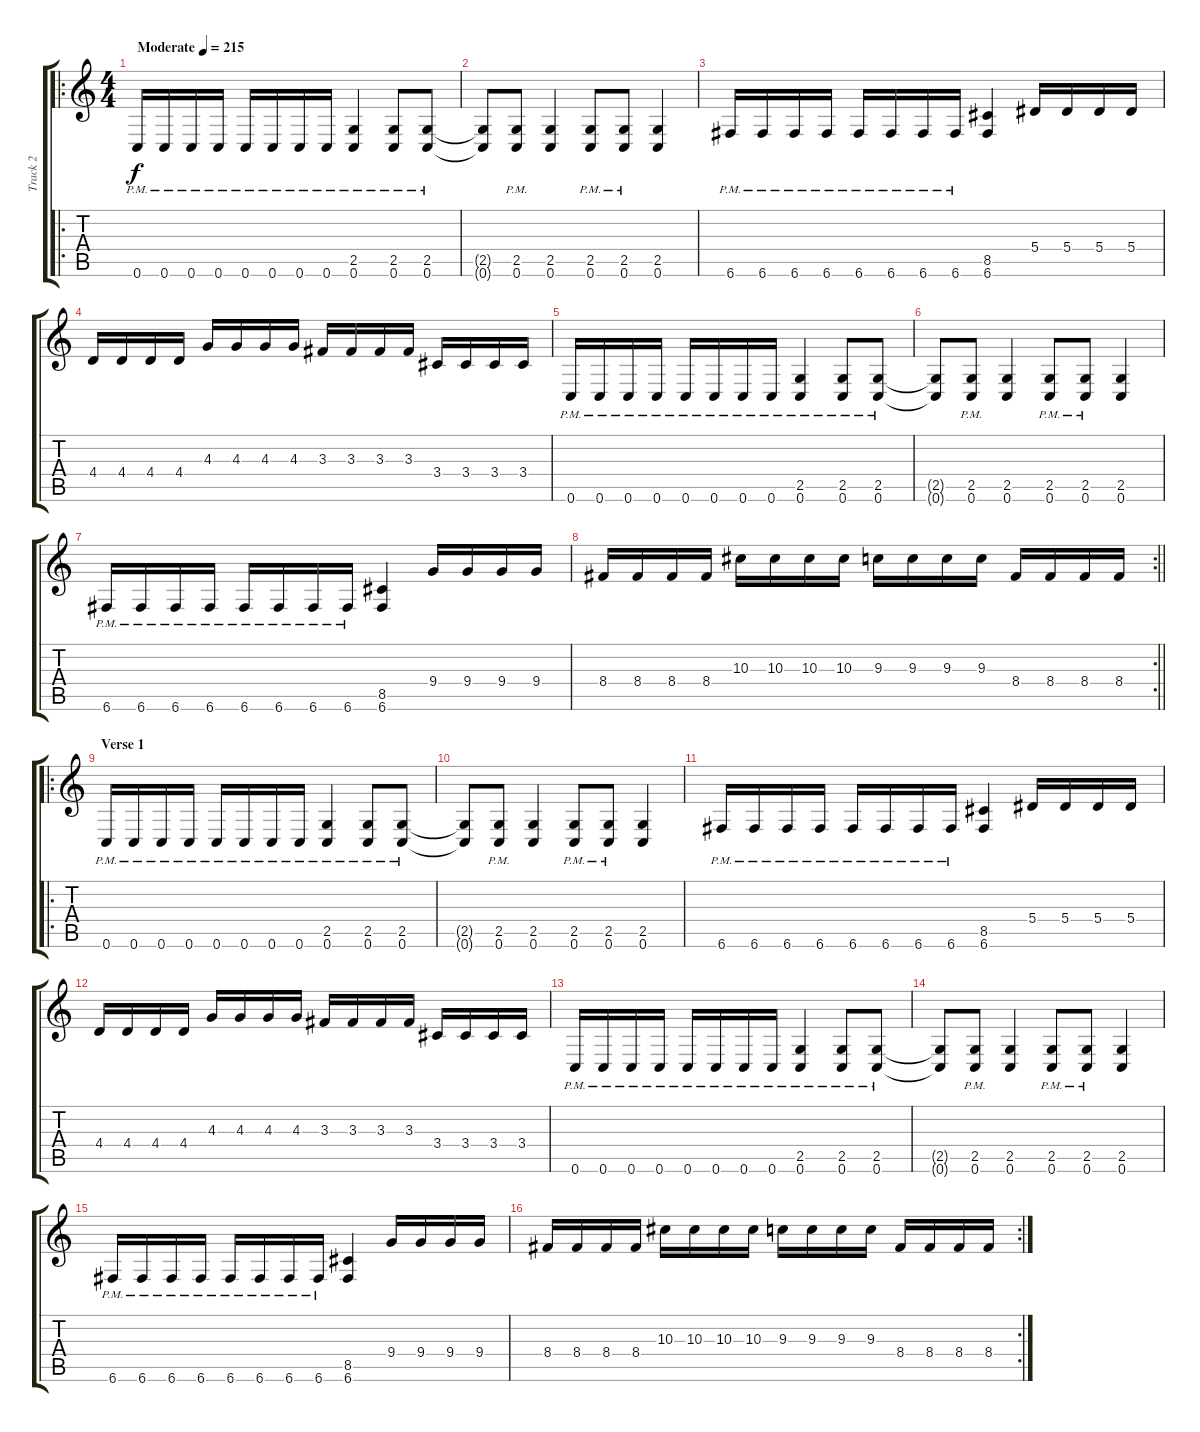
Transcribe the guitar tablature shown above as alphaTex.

\track ("Track 2" "Track 2") {instrument distortionguitar}
\staff {score tabs}
\tuning (C4 G3 Eb3 Bb2 F2 C2) {hide}
\ro
\ts (4 4)
\tempo (215 "Moderate")
\clef g2
\ks c
0.6{pm}.16{dy f instrument distortionguitar} 0.6{pm}.16 0.6{pm}.16 0.6{pm}.16 0.6{pm}.16 0.6{pm}.16 0.6{pm}.16 0.6{pm}.16 (2.5{pm} 0.6{pm}).4 (2.5{pm} 0.6{pm}).8 (2.5{pm} 0.6{pm}).8 |
(2.5{t} 0.6{t}).8 (2.5{pm} 0.6{pm}).8 (2.5 0.6).4 (2.5{pm} 0.6{pm}).8 (2.5{pm} 0.6{pm}).8 (2.5 0.6).4 |
6.6{pm}.16 6.6{pm}.16 6.6{pm}.16 6.6{pm}.16 6.6{pm}.16 6.6{pm}.16 6.6{pm}.16 6.6{pm}.16 (8.5 6.6).4 5.4.16 5.4.16 5.4.16 5.4.16 |
4.4.16 4.4.16 4.4.16 4.4.16 4.3.16 4.3.16 4.3.16 4.3.16 3.3.16 3.3.16 3.3.16 3.3.16 3.4.16 3.4.16 3.4.16 3.4.16 |
0.6{pm}.16 0.6{pm}.16 0.6{pm}.16 0.6{pm}.16 0.6{pm}.16 0.6{pm}.16 0.6{pm}.16 0.6{pm}.16 (2.5{pm} 0.6{pm}).4 (2.5{pm} 0.6{pm}).8 (2.5{pm} 0.6{pm}).8 |
(2.5{t} 0.6{t}).8 (2.5{pm} 0.6{pm}).8 (2.5 0.6).4 (2.5{pm} 0.6{pm}).8 (2.5{pm} 0.6{pm}).8 (2.5 0.6).4 |
6.6{pm}.16 6.6{pm}.16 6.6{pm}.16 6.6{pm}.16 6.6{pm}.16 6.6{pm}.16 6.6{pm}.16 6.6{pm}.16 (8.5 6.6).4 9.4.16 9.4.16 9.4.16 9.4.16 |
\rc 2
\barLineRight lightlight
8.4.16 8.4.16 8.4.16 8.4.16 10.3.16 10.3.16 10.3.16 10.3.16 9.3.16 9.3.16 9.3.16 9.3.16 8.4.16 8.4.16 8.4.16 8.4.16 |
\ro
\section ("" "Verse 1")
0.6{pm}.16 0.6{pm}.16 0.6{pm}.16 0.6{pm}.16 0.6{pm}.16 0.6{pm}.16 0.6{pm}.16 0.6{pm}.16 (2.5{pm} 0.6{pm}).4 (2.5{pm} 0.6{pm}).8 (2.5{pm} 0.6{pm}).8 |
(2.5{t} 0.6{t}).8 (2.5{pm} 0.6{pm}).8 (2.5 0.6).4 (2.5{pm} 0.6{pm}).8 (2.5{pm} 0.6{pm}).8 (2.5 0.6).4 |
6.6{pm}.16 6.6{pm}.16 6.6{pm}.16 6.6{pm}.16 6.6{pm}.16 6.6{pm}.16 6.6{pm}.16 6.6{pm}.16 (8.5 6.6).4 5.4.16 5.4.16 5.4.16 5.4.16 |
4.4.16 4.4.16 4.4.16 4.4.16 4.3.16 4.3.16 4.3.16 4.3.16 3.3.16 3.3.16 3.3.16 3.3.16 3.4.16 3.4.16 3.4.16 3.4.16 |
0.6{pm}.16 0.6{pm}.16 0.6{pm}.16 0.6{pm}.16 0.6{pm}.16 0.6{pm}.16 0.6{pm}.16 0.6{pm}.16 (2.5{pm} 0.6{pm}).4 (2.5{pm} 0.6{pm}).8 (2.5{pm} 0.6{pm}).8 |
(2.5{t} 0.6{t}).8 (2.5{pm} 0.6{pm}).8 (2.5 0.6).4 (2.5{pm} 0.6{pm}).8 (2.5{pm} 0.6{pm}).8 (2.5 0.6).4 |
6.6{pm}.16 6.6{pm}.16 6.6{pm}.16 6.6{pm}.16 6.6{pm}.16 6.6{pm}.16 6.6{pm}.16 6.6{pm}.16 (8.5 6.6).4 9.4.16 9.4.16 9.4.16 9.4.16 |
\rc 2
8.4.16 8.4.16 8.4.16 8.4.16 10.3.16 10.3.16 10.3.16 10.3.16 9.3.16 9.3.16 9.3.16 9.3.16 8.4.16 8.4.16 8.4.16 8.4.16
